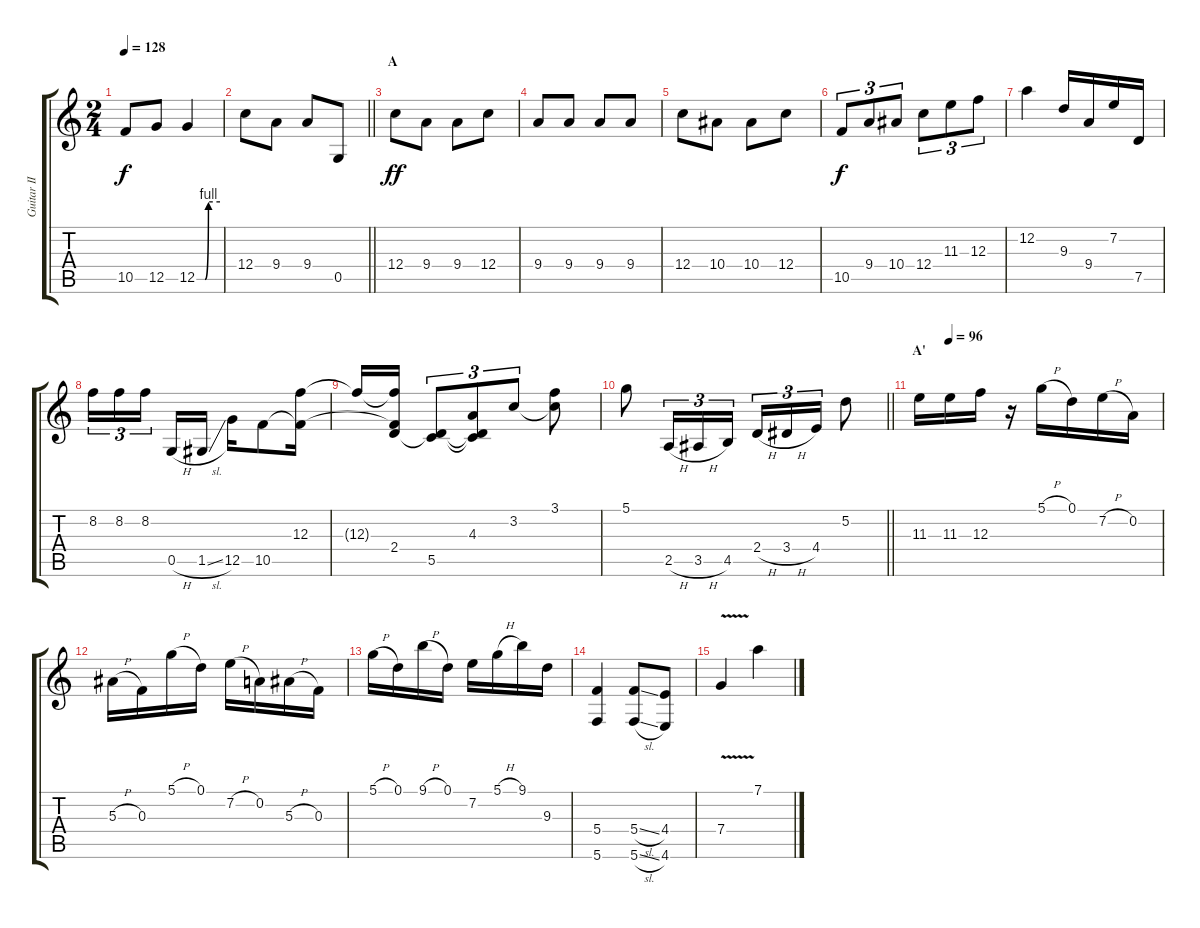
\track ("Guitar II" "Guitar II") {instrument distortionguitar}
\staff {score tabs}
\tuning (D4 A3 F3 C3 G2 C2) {hide}
\ts (2 4)
\tempo 128
\clef g2
\ks c
10.5.8{dy f} 12.5.8 12.5{be (custom 0 0 21 0 30 4 60 4)}.4 |
\barLineRight lightlight
12.4.8 9.4.8 9.4.8 0.5.8 |
\section ("" "A")
12.4.8{dy ff} 9.4.8 9.4.8 12.4.8 |
9.4.8 9.4.8 9.4.8 9.4.8 |
12.4.8 10.4.8 10.4.8 12.4.8 |
10.5.8{tu (3 2) dy f} 9.4.8{tu (3 2)} 10.4.8{tu (3 2)} 12.4.8{tu (3 2)} 11.3.8{tu (3 2)} 12.3.8{tu (3 2)} |
12.2.4 9.3.16 9.4.16 7.2.16 7.5.16 |
8.2.16{tu (3 2)} 8.2.16{tu (3 2)} 8.2.16{tu (3 2) beam splitsecondary} 0.5{h}.16 1.5{sl}.16 12.5.16 10.5.8 (12.3 10.5{t}).16 |
12.3{t}.16 (12.3{t} 2.4 10.5{t}).16 (2.4{t} 5.5).8{tu (3 2)} (4.3 2.4{t} 5.5{t}).8{tu (3 2)} 3.2.8{tu (3 2)} (3.1 3.2{t}).8 |
\barLineRight lightlight
5.1.8 2.5{h}.16{tu (3 2)} 3.5{h}.16{tu (3 2)} 4.5.16{tu (3 2)} 2.4{h}.16{tu (3 2)} 3.4{h}.16{tu (3 2)} 4.4.16{tu (3 2)} 5.2.8 |
\section ("" "A'")
\tempo (96 0.125)
11.3.16 11.3.16 12.3.16 r.16 5.1{h}.16 0.1.16 7.2{h}.16 0.2.16 |
5.3{h}.16 0.3.16 5.1{h}.16 0.1.16 7.2{h}.16 0.2.16 5.3{h}.16 0.3.16 |
5.1{h}.16 0.1.16 9.1{h}.16 0.1.16 7.2.16 5.1{h}.16 9.1.16 9.3.16 |
(5.4 5.6).4 (5.4{sl} 5.6{sl}).8 (4.4 4.6).8 |
7.4{v}.4 7.1.4
